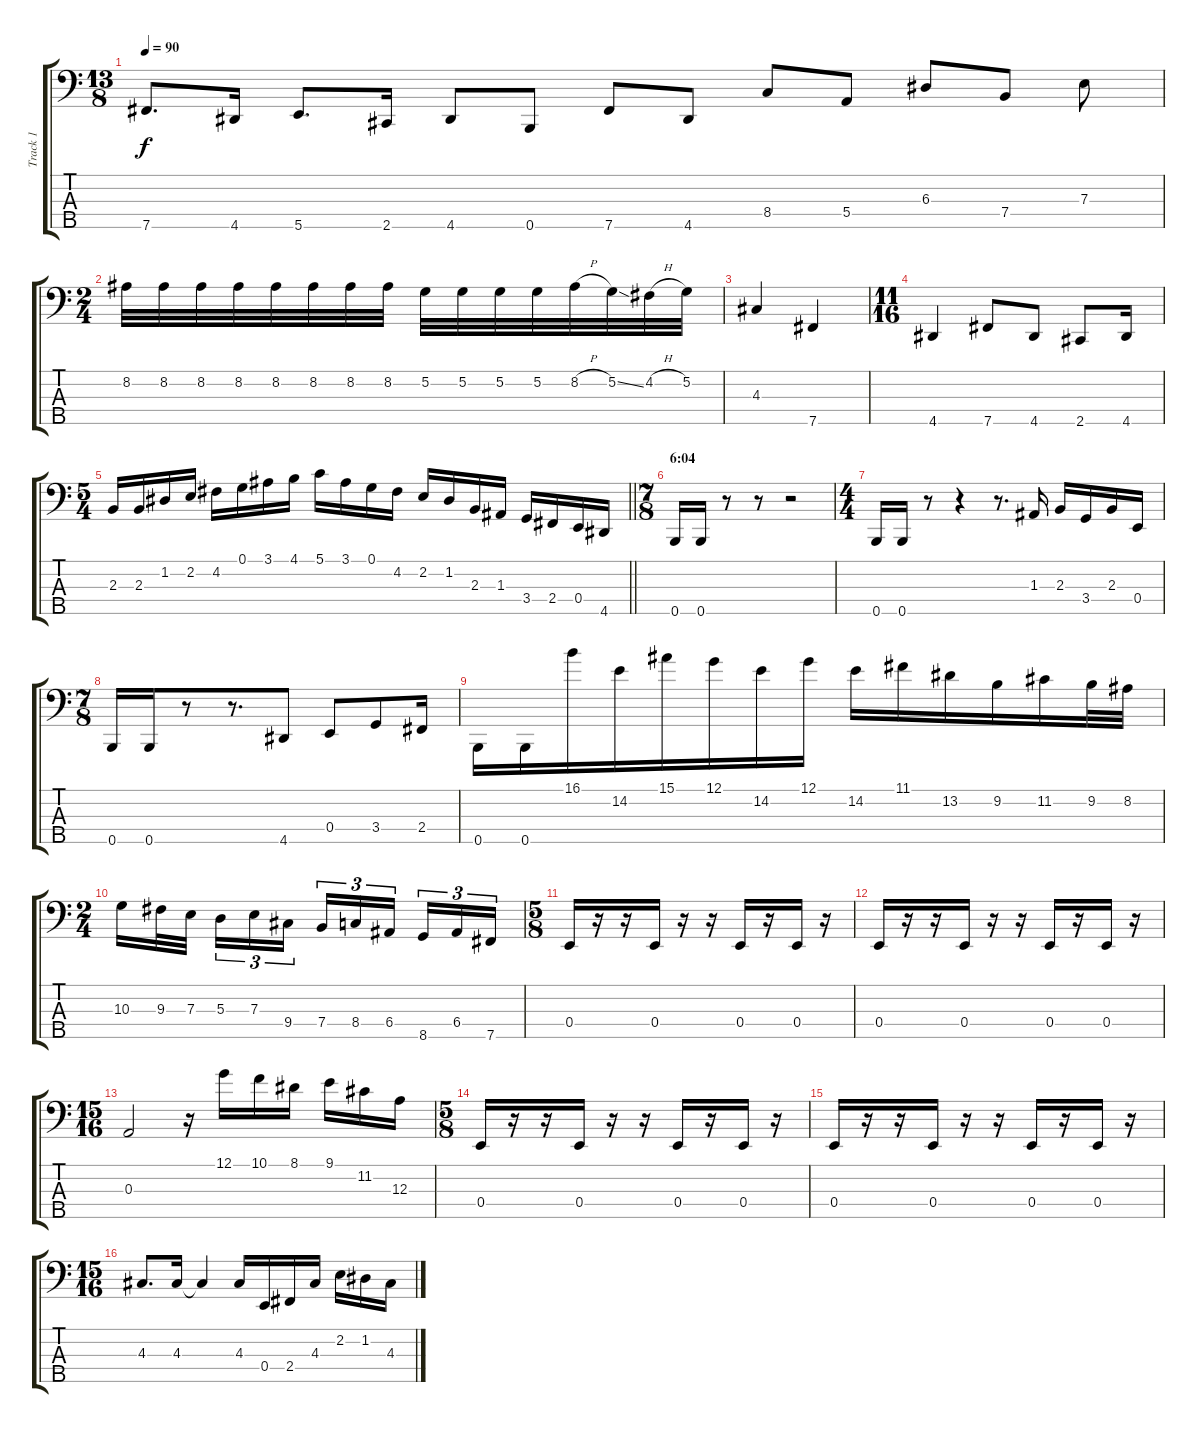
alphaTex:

\track ("Track 1" "Track 1") {instrument electricbassfinger}
\staff {score tabs}
\tuning (G2 D2 A1 E1 B0) {hide}
\ts (13 8)
\tempo 90
\clef f4
\ks c
7.5.8{d dy f} 4.5.16 5.5.8{d} 2.5.16 4.5.8 0.5.8 7.5.8 4.5.8 8.4.8 5.4.8 6.3.8 7.4.8 7.3.8 |
\ts (2 4)
8.2.32 8.2.32 8.2.32 8.2.32 8.2.32 8.2.32 8.2.32 8.2.32 5.2.32 5.2.32 5.2.32 5.2.32 8.2{h}.32 5.2{ss}.32 4.2{h}.32 5.2.32 |
4.3.4 7.5.4 |
\ts (11 16)
4.5.4 7.5.8 4.5.8 2.5.8 4.5.16 |
\ts (5 4)
\barLineRight lightlight
2.3.16 2.3.16 1.2.16 2.2.16 4.2.16 0.1.16 3.1.16 4.1.16 5.1.16 3.1.16 0.1.16 4.2.16 2.2.16 1.2.16 2.3.16 1.3.16 3.4.16 2.4.16 0.4.16 4.5.16 |
\ts (7 8)
\section ("" "6:04")
0.5.16 0.5.16 r.8 r.8 r.2 |
\ts (4 4)
0.5.16 0.5.16 r.8 r.4 r.8{d} 1.3.16 2.3.16 3.4.16 2.3.16 0.4.16 |
\ts (7 8)
0.5.16 0.5.16 r.8 r.8{d} 4.5.8 0.4.8 3.4.8 2.4.16 |
0.5.16 0.5.16 16.1.16 14.2.16 15.1.16 12.1.16 14.2.16 12.1.16 14.2.16 11.1.16 13.2.16 9.2.16 11.2.16 9.2.32 8.2.32 |
\ts (2 4)
10.3.16 9.3.32 7.3.32{beam splitsecondary} 5.3.16{tu (3 2)} 7.3.16{tu (3 2)} 9.4.16{tu (3 2)} 7.4.16{tu (3 2)} 8.4.16{tu (3 2)} 6.4.16{tu (3 2) beam splitsecondary} 8.5.16{tu (3 2)} 6.4.16{tu (3 2)} 7.5.16{tu (3 2)} |
\ts (5 8)
0.4.16 r.16 r.16 0.4.16 r.16 r.16 0.4.16 r.16 0.4.16 r.16 |
0.4.16 r.16 r.16 0.4.16 r.16 r.16 0.4.16 r.16 0.4.16 r.16 |
\ts (15 16)
0.3.2 r.16 12.1.16 10.1.16 8.1.16 9.1.16 11.2.16 12.3.16 |
\ts (5 8)
0.4.16 r.16 r.16 0.4.16 r.16 r.16 0.4.16 r.16 0.4.16 r.16 |
0.4.16 r.16 r.16 0.4.16 r.16 r.16 0.4.16 r.16 0.4.16 r.16 |
\ts (15 16)
4.3.8{d} 4.3.16 4.3{t}.4 4.3.16 0.4.16 2.4.16 4.3.16 2.2.16 1.2.16 4.3.16
